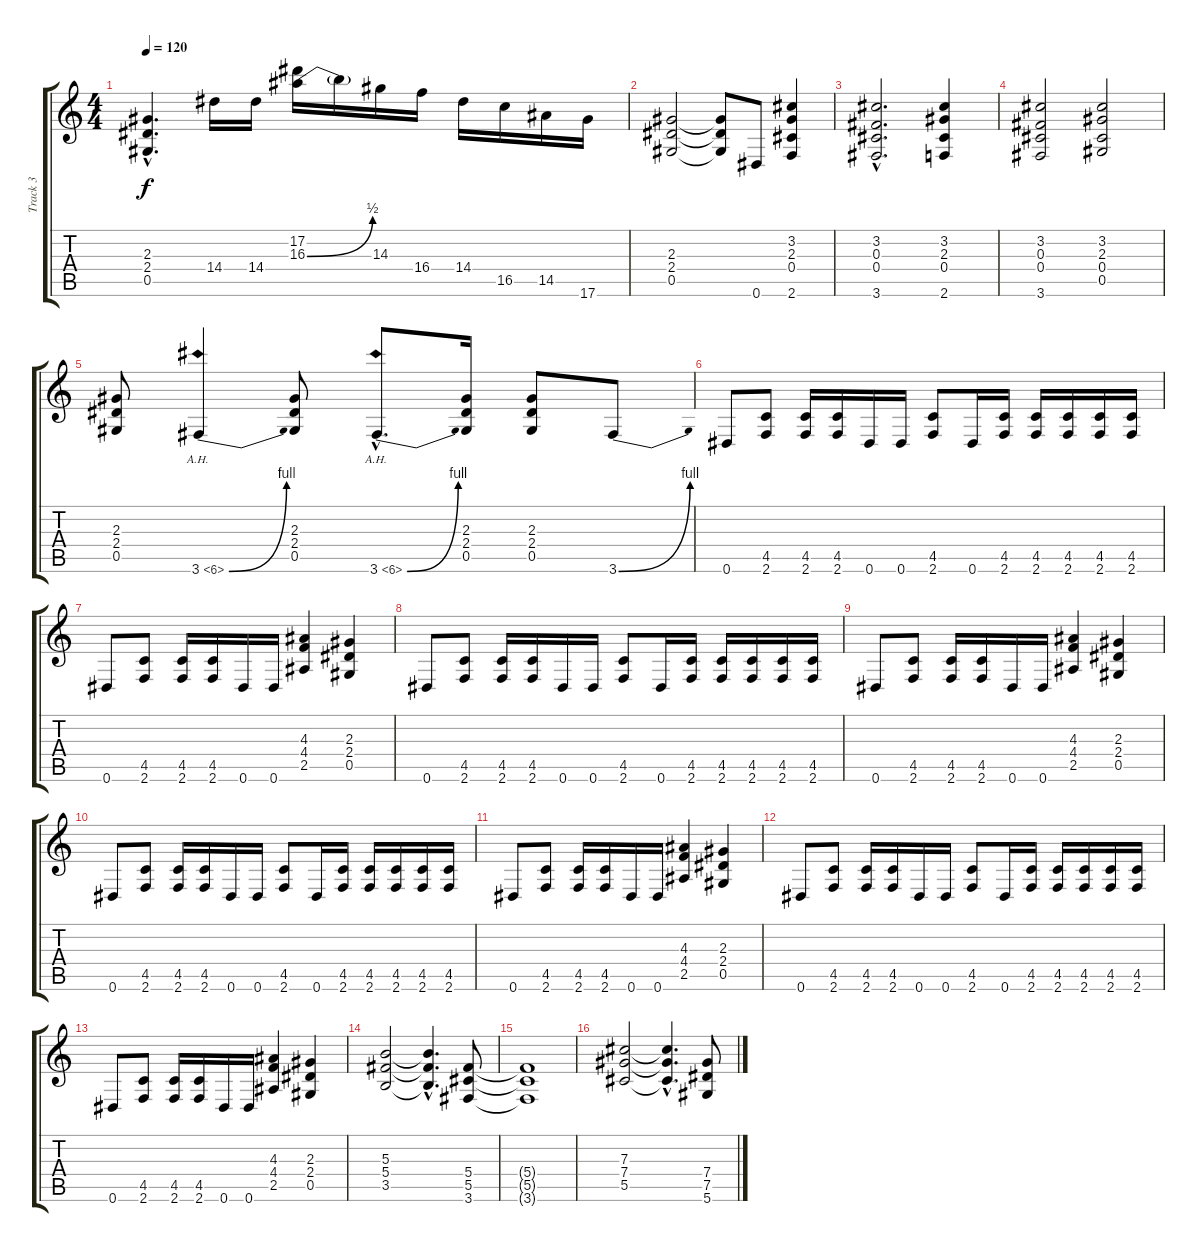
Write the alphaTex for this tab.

\track ("Track 3" "Track 3") {instrument distortionguitar}
\staff {score tabs}
\tuning (Eb4 Bb3 Gb3 Db3 Ab2 Eb2) {hide}
\ts (4 4)
\tempo 120
\clef g2
\ks c
(2.3{hac} 2.4{hac} 0.5{hac}).4{d dy f} 14.4.16 14.4.16 (17.2 16.3{be (bend 0 0 60 2)}).16 16.3{t}.16 14.3.16 16.4.16 14.4.16 16.5.16 14.5.16 17.6.16 |
(2.3 2.4 0.5).2 (2.3{t} 2.4{t} 0.5{t}).8 0.6.8 (3.2 2.3 0.4 2.6).4 |
(3.2{hac} 0.3{hac} 0.4{hac} 3.6{hac}).2{d} (3.2 2.3 0.4 2.6).4 |
(3.2 0.3 0.4 3.6).2 (3.2 2.3 0.4 0.5).2 |
(2.3 2.4 0.5).8 3.6{be (bend 0 0 60 4) ah 3}.4 (2.3 2.4 0.5).8 3.6{be (bend 0 0 60 4) ah 3 hac}.8{d} (2.3 2.4 0.5).16 (2.3 2.4 0.5).8 3.6{be (bend 0 0 60 4)}.8 |
0.6.8 (4.5 2.6).8 (4.5 2.6).16 (4.5 2.6).16 0.6.16 0.6.16 (4.5 2.6).8 0.6.16 (4.5 2.6).16 (4.5 2.6).16 (4.5 2.6).16 (4.5 2.6).16 (4.5 2.6).16 |
0.6.8 (4.5 2.6).8 (4.5 2.6).16 (4.5 2.6).16 0.6.16 0.6.16 (4.3 4.4 2.5).4 (2.3 2.4 0.5).4 |
0.6.8 (4.5 2.6).8 (4.5 2.6).16 (4.5 2.6).16 0.6.16 0.6.16 (4.5 2.6).8 0.6.16 (4.5 2.6).16 (4.5 2.6).16 (4.5 2.6).16 (4.5 2.6).16 (4.5 2.6).16 |
0.6.8 (4.5 2.6).8 (4.5 2.6).16 (4.5 2.6).16 0.6.16 0.6.16 (4.3 4.4 2.5).4 (2.3 2.4 0.5).4 |
0.6.8 (4.5 2.6).8 (4.5 2.6).16 (4.5 2.6).16 0.6.16 0.6.16 (4.5 2.6).8 0.6.16 (4.5 2.6).16 (4.5 2.6).16 (4.5 2.6).16 (4.5 2.6).16 (4.5 2.6).16 |
0.6.8 (4.5 2.6).8 (4.5 2.6).16 (4.5 2.6).16 0.6.16 0.6.16 (4.3 4.4 2.5).4 (2.3 2.4 0.5).4 |
0.6.8 (4.5 2.6).8 (4.5 2.6).16 (4.5 2.6).16 0.6.16 0.6.16 (4.5 2.6).8 0.6.16 (4.5 2.6).16 (4.5 2.6).16 (4.5 2.6).16 (4.5 2.6).16 (4.5 2.6).16 |
0.6.8 (4.5 2.6).8 (4.5 2.6).16 (4.5 2.6).16 0.6.16 0.6.16 (4.3 4.4 2.5).4 (2.3 2.4 0.5).4 |
(5.3 5.4 3.5).2 (5.3{hac t} 5.4{hac t} 3.5{hac t}).4{d} (5.4 5.5 3.6).8 |
(5.4{t} 5.5{t} 3.6{t}).1 |
(7.3 7.4 5.5).2 (7.3{hac t} 7.4{hac t} 5.5{hac t}).4{d} (7.4 7.5 5.6).8
